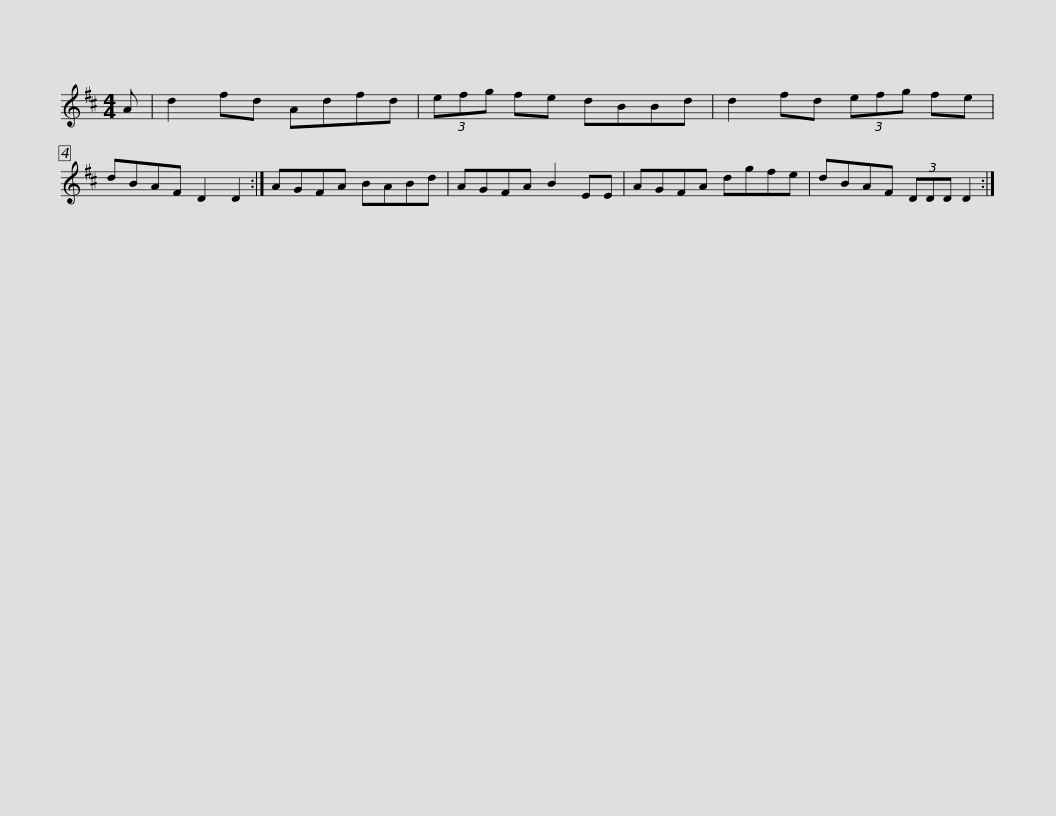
X:1
L:1/8
M:4/4
I:linebreak $
K:D
V:1 treble
V:1
 A | d2 fd Adfd | (3efg fe dBBd | d2 fd (3efg fe | dBAF D2 D2 :| %5
 AGFA BABd |$ AGFA B2 EE | AGFA dgfe | dBAF (3DDD D2 :| %9
